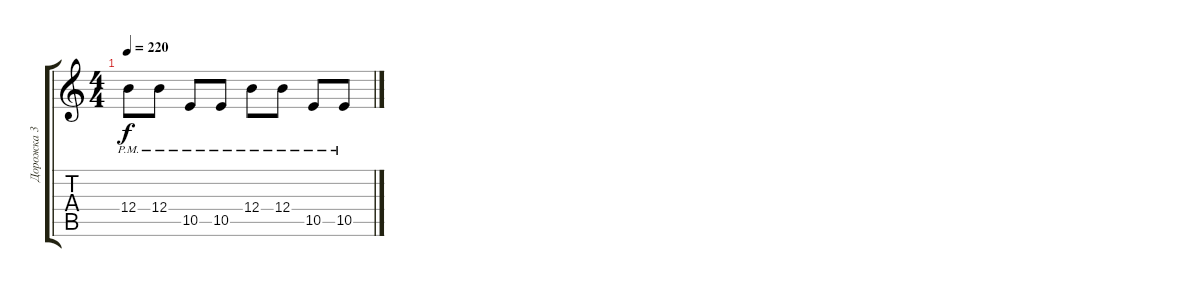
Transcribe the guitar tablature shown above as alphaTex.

\track ("Дорожка 3" "Дорожка 3") {instrument distortionguitar}
\staff {score tabs}
\tuning (Db4 Ab3 E3 B2 Gb2 Db2) {hide}
\ts (4 4)
\tempo 220
\clef g2
\ks c
12.4{pm}.8{dy f} 12.4{pm}.8 10.5{pm}.8 10.5{pm}.8 12.4{pm}.8 12.4{pm}.8 10.5{pm}.8 10.5{pm}.8
